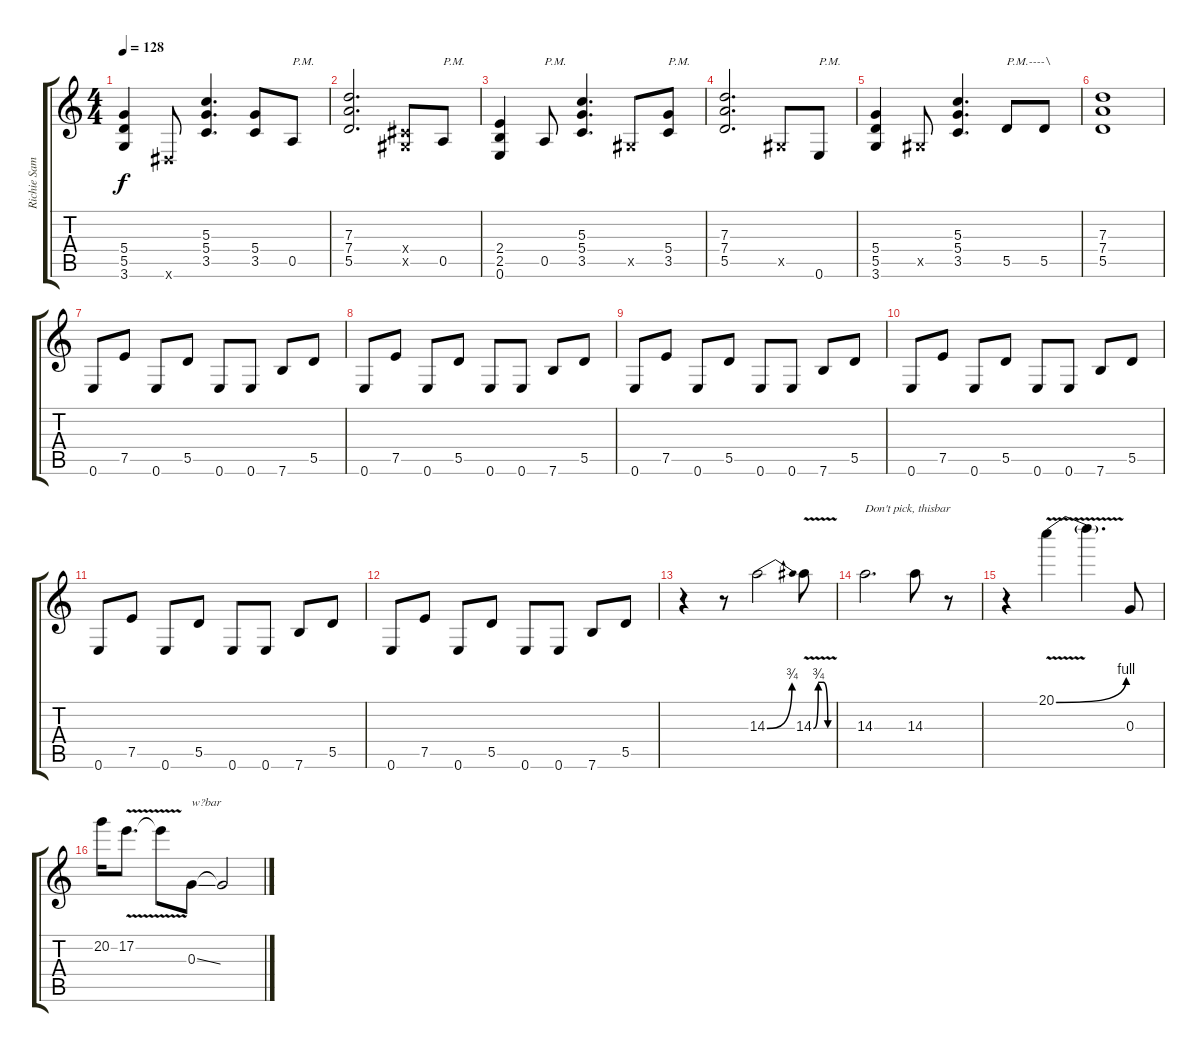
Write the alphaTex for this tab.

\track ("Richie Sambora" "Richie Sam") {instrument distortionguitar}
\staff {score tabs}
\tuning (E4 B3 G3 D3 A2 E2) {hide}
\ts (4 4)
\tempo 128
\clef g2
\ks c
(5.4 5.5 3.6).4{dy f} -1.6{x}.8 (5.3 5.4 3.5).4{d} (5.4 3.5).8 0.5.8{txt "P.M."} |
(7.3 7.4 5.5).2{d} (-1.4{x} -1.5{x}).8 0.5.8{txt "P.M."} |
(2.4 2.5 0.6).4 0.5.8{txt "P.M."} (5.3 5.4 3.5).4{d} -1.5{x}.8 (5.4 3.5).8{txt "P.M."} |
(7.3 7.4 5.5).2{d} -1.5{x}.8 0.6.8{txt "P.M."} |
(5.4 5.5 3.6).4 -1.5{x}.8 (5.3 5.4 3.5).4{d} 5.5.8{txt "P.M.----\\"} 5.5.8 |
(7.3 7.4 5.5).1 |
0.6.8 7.5.8 0.6.8 5.5.8 0.6.8 0.6.8 7.6.8 5.5.8 |
0.6.8 7.5.8 0.6.8 5.5.8 0.6.8 0.6.8 7.6.8 5.5.8 |
0.6.8 7.5.8 0.6.8 5.5.8 0.6.8 0.6.8 7.6.8 5.5.8 |
0.6.8 7.5.8 0.6.8 5.5.8 0.6.8 0.6.8 7.6.8 5.5.8 |
0.6.8 7.5.8 0.6.8 5.5.8 0.6.8 0.6.8 7.6.8 5.5.8 |
0.6.8 7.5.8 0.6.8 5.5.8 0.6.8 0.6.8 7.6.8 5.5.8 |
r.4 r.8 14.3{be (bend 0 0 60 3)}.2 14.3{be (custom 0 0 15 3 30 3 45 0 60 0) v}.8 |
14.3.2{d txt "Don't pick, thisbar "} 14.3.8 r.8 |
r.4 20.1{be (bend 0 0 60 4) v}.4 20.1{t}.4{d} 0.3.8 |
20.2.16 17.2{v}.8{d} 17.2{t}.8 0.3{ss}.8{txt "w?bar"} 0.3{t}.2
